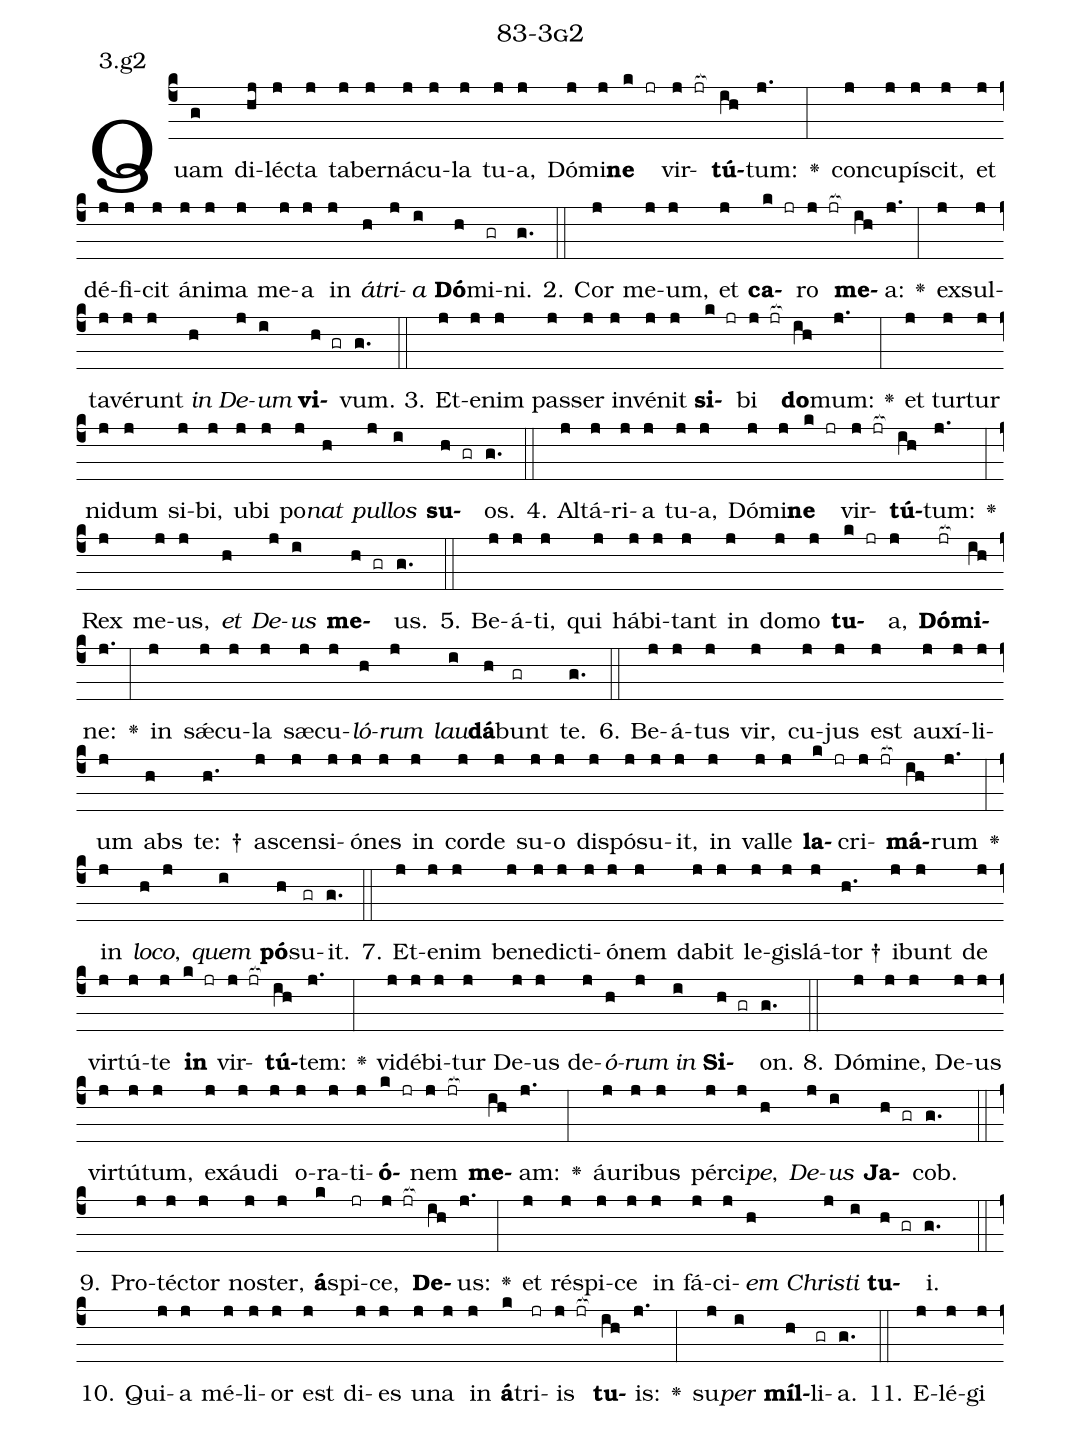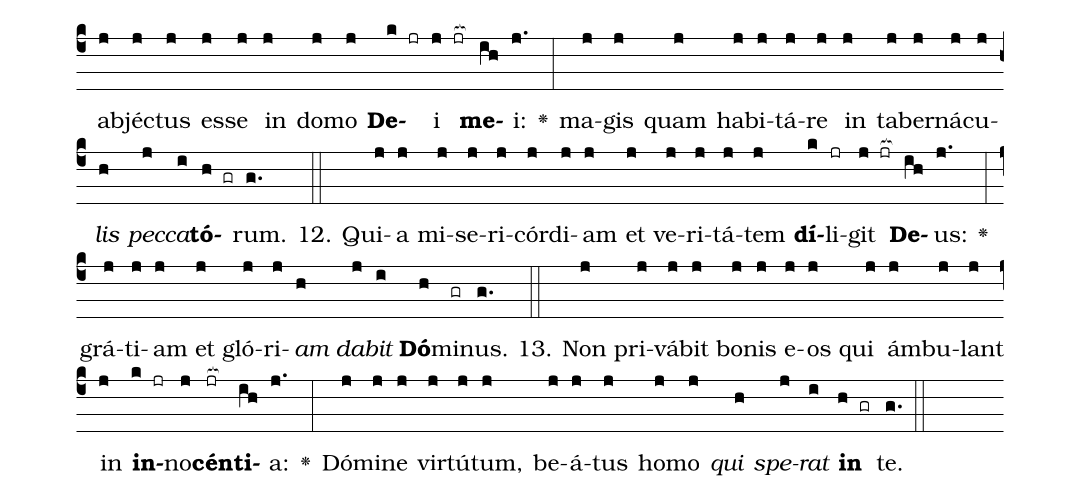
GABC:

name: 83-3g2;
annotation: 3.g2;
%%
(c4)Quam(g) di(hj)léc(j)ta(j) ta(j)ber(j)ná(j)cu(j)la(j) tu(j)a,(j) Dó(j)mi(j)<b>ne</b>(k jr) vir(j jr[ocb:1{])<b>tú</b>(ih[ocb:0}])tum:(j.) <v>\greheightstar</v>(:) con(j)cu(j)pí(j)scit,(j) et(j) dé(j)fi(j)cit(j) á(j)ni(j)ma(j) me(j)a(j) in(j) <i>á</i>(h)<i>tri</i>(j)<i>a</i>(i) <b>Dó</b>(h)mi(gr)ni.(g.) (::)
2. Cor(j) me(j)um,(j) et(j) <b>ca</b>(k jr)ro(j jr[ocb:1{]) <b>me</b>(ih[ocb:0}])a:(j.) <v>\greheightstar</v>(:) ex(j)sul(j)ta(j)vé(j)runt(j) <i>in</i>(h) <i>De</i>(j)<i>um</i>(i) <b>vi</b>(h gr)vum.(g.) (::)
3. Et(j)e(j)nim(j) pas(j)ser(j) in(j)vé(j)nit(j) <b>si</b>(k jr)bi(j jr[ocb:1{]) <b>do</b>(ih[ocb:0}])mum:(j.) <v>\greheightstar</v>(:) et(j) tur(j)tur(j) ni(j)dum(j) si(j)bi,(j) u(j)bi(j) po(j)<i>nat</i>(h) <i>pul</i>(j)<i>los</i>(i) <b>su</b>(h gr)os.(g.) (::)
4. Al(j)tá(j)ri(j)a(j) tu(j)a,(j) Dó(j)mi(j)<b>ne</b>(k jr) vir(j jr[ocb:1{])<b>tú</b>(ih[ocb:0}])tum:(j.) <v>\greheightstar</v>(:) Rex(j) me(j)us,(j) <i>et</i>(h) <i>De</i>(j)<i>us</i>(i) <b>me</b>(h gr)us.(g.) (::)
5. Be(j)á(j)ti,(j) qui(j) há(j)bi(j)tant(j) in(j) do(j)mo(j) <b>tu</b>(k jr)a,(j) <b>Dó</b>(jr[ocb:1{])<b>mi</b>(ih[ocb:0}])ne:(j.) <v>\greheightstar</v>(:) in(j) sǽ(j)cu(j)la(j) sæ(j)cu(j)<i>ló</i>(h)<i>rum</i>(j) <i>lau</i>(i)<b>dá</b>(h)bunt(gr) te.(g.) (::)
6. Be(j)á(j)tus(j) vir,(j) cu(j)jus(j) est(j) au(j)xí(j)li(j)um(j) abs(h) te: †(h.) a(j)scen(j)si(j)ó(j)nes(j) in(j) cor(j)de(j) su(j)o(j) dis(j)pó(j)su(j)it,(j) in(j) val(j)le(j) <b>la</b>(k jr)cri(j jr[ocb:1{])<b>má</b>(ih[ocb:0}])rum(j.) <v>\greheightstar</v>(:) in(j) <i>lo</i>(h)<i>co</i>,(j) <i>quem</i>(i) <b>pó</b>(h)su(gr)it.(g.) (::)
7. Et(j)e(j)nim(j) be(j)ne(j)dic(j)ti(j)ó(j)nem(j) da(j)bit(j) le(j)gis(j)lá(j)tor †(h.) i(j)bunt(j) de(j) vir(j)tú(j)te(j) <b>in</b>(k jr) vir(j jr[ocb:1{])<b>tú</b>(ih[ocb:0}])tem:(j.) <v>\greheightstar</v>(:) vi(j)dé(j)bi(j)tur(j) De(j)us(j) de(j)<i>ó</i>(h)<i>rum</i>(j) <i>in</i>(i) <b>Si</b>(h gr)on.(g.) (::)
8. Dó(j)mi(j)ne,(j) De(j)us(j) vir(j)tú(j)tum,(j) ex(j)áu(j)di(j) o(j)ra(j)ti(j)<b>ó</b>(k jr)nem(j jr[ocb:1{]) <b>me</b>(ih[ocb:0}])am:(j.) <v>\greheightstar</v>(:) áu(j)ri(j)bus(j) pér(j)ci(j)<i>pe</i>,(h) <i>De</i>(j)<i>us</i>(i) <b>Ja</b>(h gr)cob.(g.) (::)
9. Pro(j)téc(j)tor(j) nos(j)ter,(j) <b>á</b>(k)spi(jr)ce,(j jr[ocb:1{]) <b>De</b>(ih[ocb:0}])us:(j.) <v>\greheightstar</v>(:) et(j) ré(j)spi(j)ce(j) in(j) fá(j)ci(j)<i>em</i>(h) <i>Chris</i>(j)<i>ti</i>(i) <b>tu</b>(h gr)i.(g.) (::)
10. Qui(j)a(j) mé(j)li(j)or(j) est(j) di(j)es(j) u(j)na(j) in(j) <b>á</b>(k)tri(jr)is(j jr[ocb:1{]) <b>tu</b>(ih[ocb:0}])is:(j.) <v>\greheightstar</v>(:) su(j)<i>per</i>(i) <b>míl</b>(h)li(gr)a.(g.) (::)
11. E(j)lé(j)gi(j) ab(j)jéc(j)tus(j) es(j)se(j) in(j) do(j)mo(j) <b>De</b>(k jr)i(j jr[ocb:1{]) <b>me</b>(ih[ocb:0}])i:(j.) <v>\greheightstar</v>(:) ma(j)gis(j) quam(j) ha(j)bi(j)tá(j)re(j) in(j) ta(j)ber(j)ná(j)cu(j)<i>lis</i>(h) <i>pec</i>(j)<i>ca</i>(i)<b>tó</b>(h gr)rum.(g.) (::)
12. Qui(j)a(j) mi(j)se(j)ri(j)cór(j)di(j)am(j) et(j) ve(j)ri(j)tá(j)tem(j) <b>dí</b>(k)li(jr)git(j jr[ocb:1{]) <b>De</b>(ih[ocb:0}])us:(j.) <v>\greheightstar</v>(:) grá(j)ti(j)am(j) et(j) gló(j)ri(j)<i>am</i>(h) <i>da</i>(j)<i>bit</i>(i) <b>Dó</b>(h)mi(gr)nus.(g.) (::)
13. Non(j) pri(j)vá(j)bit(j) bo(j)nis(j) e(j)os(j) qui(j) ám(j)bu(j)lant(j) in(j) <b>in</b>(k jr)no(j)<b>cén</b>(jr[ocb:1{])<b>ti</b>(ih[ocb:0}])a:(j.) <v>\greheightstar</v>(:) Dó(j)mi(j)ne(j) vir(j)tú(j)tum,(j) be(j)á(j)tus(j) ho(j)mo(j) <i>qui</i>(h) <i>spe</i>(j)<i>rat</i>(i) <b>in</b>(h gr) te.(g.) (::)
